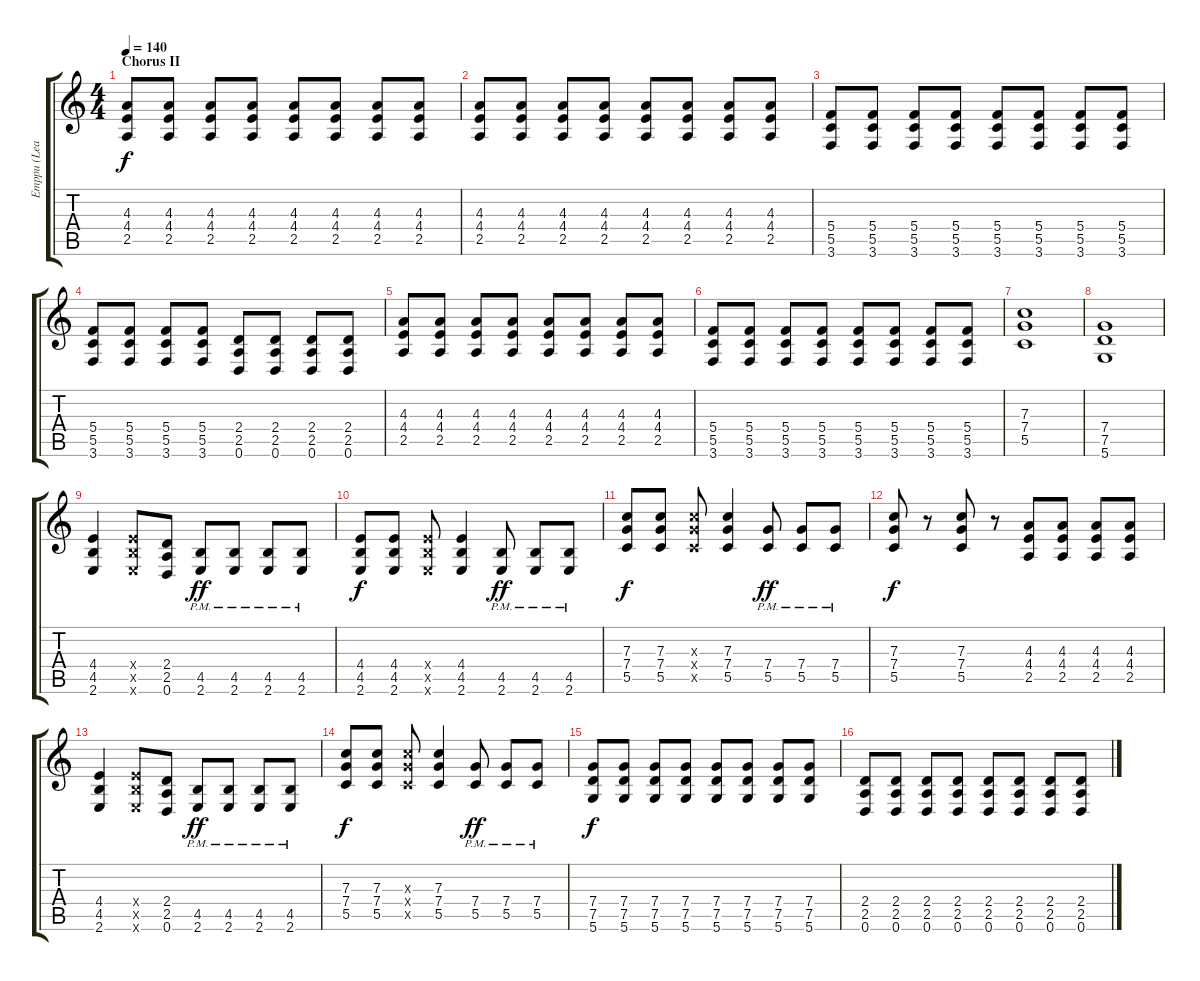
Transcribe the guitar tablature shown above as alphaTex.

\track ("Emppu (Lead)" "Emppu (Lea") {instrument distortionguitar}
\staff {score tabs}
\tuning (D4 A3 F3 C3 G2 D2) {hide}
\ts (4 4)
\section ("" "Chorus II")
\tempo 140
\clef g2
\ks aminor
(4.3 4.4 2.5).8{dy f} (4.3 4.4 2.5).8 (4.3 4.4 2.5).8 (4.3 4.4 2.5).8 (4.3 4.4 2.5).8 (4.3 4.4 2.5).8 (4.3 4.4 2.5).8 (4.3 4.4 2.5).8 |
(4.3 4.4 2.5).8 (4.3 4.4 2.5).8 (4.3 4.4 2.5).8 (4.3 4.4 2.5).8 (4.3 4.4 2.5).8 (4.3 4.4 2.5).8 (4.3 4.4 2.5).8 (4.3 4.4 2.5).8 |
(5.4 5.5 3.6).8 (5.4 5.5 3.6).8 (5.4 5.5 3.6).8 (5.4 5.5 3.6).8 (5.4 5.5 3.6).8 (5.4 5.5 3.6).8 (5.4 5.5 3.6).8 (5.4 5.5 3.6).8 |
(5.4 5.5 3.6).8 (5.4 5.5 3.6).8 (5.4 5.5 3.6).8 (5.4 5.5 3.6).8 (2.4 2.5 0.6).8 (2.4 2.5 0.6).8 (2.4 2.5 0.6).8 (2.4 2.5 0.6).8 |
(4.3 4.4 2.5).8 (4.3 4.4 2.5).8 (4.3 4.4 2.5).8 (4.3 4.4 2.5).8 (4.3 4.4 2.5).8 (4.3 4.4 2.5).8 (4.3 4.4 2.5).8 (4.3 4.4 2.5).8 |
(5.4 5.5 3.6).8 (5.4 5.5 3.6).8 (5.4 5.5 3.6).8 (5.4 5.5 3.6).8 (5.4 5.5 3.6).8 (5.4 5.5 3.6).8 (5.4 5.5 3.6).8 (5.4 5.5 3.6).8 |
(7.3 7.4 5.5).1 |
(7.4 7.5 5.6).1 |
(4.4 4.5 2.6).4 (4.4{x} 4.5{x} 2.6{x}).8 (2.4 2.5 0.6).8 (4.5{pm} 2.6{pm}).8{dy ff} (4.5{pm} 2.6{pm}).8 (4.5{pm} 2.6{pm}).8 (4.5{pm} 2.6{pm}).8 |
(4.4 4.5 2.6).8{dy f} (4.4 4.5 2.6).8 (4.4{x} 4.5{x} 2.6{x}).8 (4.4 4.5 2.6).4 (4.5{pm} 2.6{pm}).8{dy ff} (4.5{pm} 2.6{pm}).8 (4.5{pm} 2.6{pm}).8 |
(7.3 7.4 5.5).8{dy f} (7.3 7.4 5.5).8 (7.3{x} 7.4{x} 5.5{x}).8 (7.3 7.4 5.5).4 (7.4{pm} 5.5{pm}).8{dy ff} (7.4{pm} 5.5{pm}).8 (7.4{pm} 5.5{pm}).8 |
(7.3 7.4 5.5).8{dy f} r.8 (7.3 7.4 5.5).8 r.8 (4.3 4.4 2.5).8 (4.3 4.4 2.5).8 (4.3 4.4 2.5).8 (4.3 4.4 2.5).8 |
(4.4 4.5 2.6).4 (4.4{x} 4.5{x} 2.6{x}).8 (2.4 2.5 0.6).8 (4.5{pm} 2.6{pm}).8{dy ff} (4.5{pm} 2.6{pm}).8 (4.5{pm} 2.6{pm}).8 (4.5{pm} 2.6{pm}).8 |
(7.3 7.4 5.5).8{dy f} (7.3 7.4 5.5).8 (7.3{x} 7.4{x} 5.5{x}).8 (7.3 7.4 5.5).4 (7.4{pm} 5.5{pm}).8{dy ff} (7.4{pm} 5.5{pm}).8 (7.4{pm} 5.5{pm}).8 |
(7.4 7.5 5.6).8{dy f} (7.4 7.5 5.6).8 (7.4 7.5 5.6).8 (7.4 7.5 5.6).8 (7.4 7.5 5.6).8 (7.4 7.5 5.6).8 (7.4 7.5 5.6).8 (7.4 7.5 5.6).8 |
(2.4 2.5 0.6).8 (2.4 2.5 0.6).8 (2.4 2.5 0.6).8 (2.4 2.5 0.6).8 (2.4 2.5 0.6).8 (2.4 2.5 0.6).8 (2.4 2.5 0.6).8 (2.4 2.5 0.6).8
